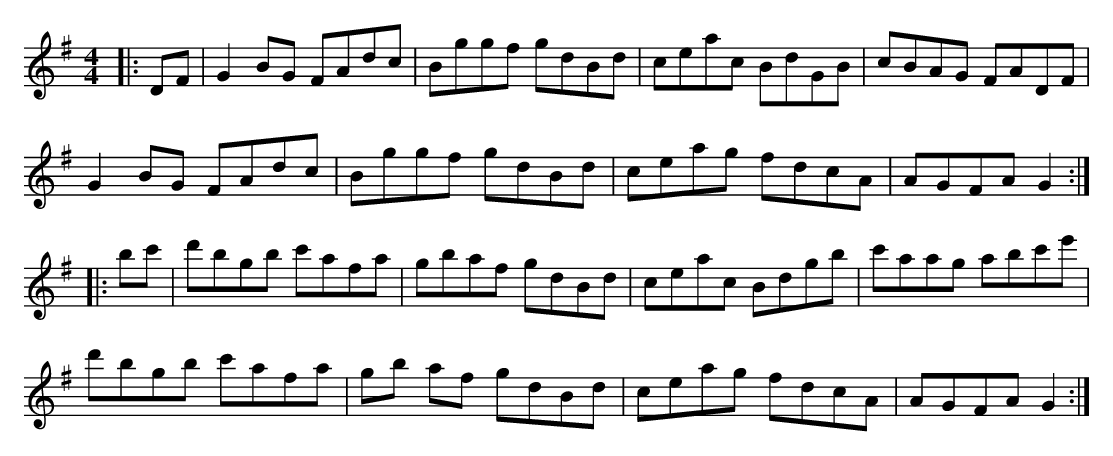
X:1
M:4/4
K:G
|:DF|G2BG FAdc|Bggf gdBd|ceac BdGB|cBAG FADF|
G2BG FAdc|Bggf gdBd|ceag fdcA|AGFA G2:|
|:bc'|d'bgb c'afa|gbaf gdBd|ceac Bdgb|c'aag abc'e'|
d'bgb c'afa|gb af gdBd|ceag fdcA|AGFA G2:|
